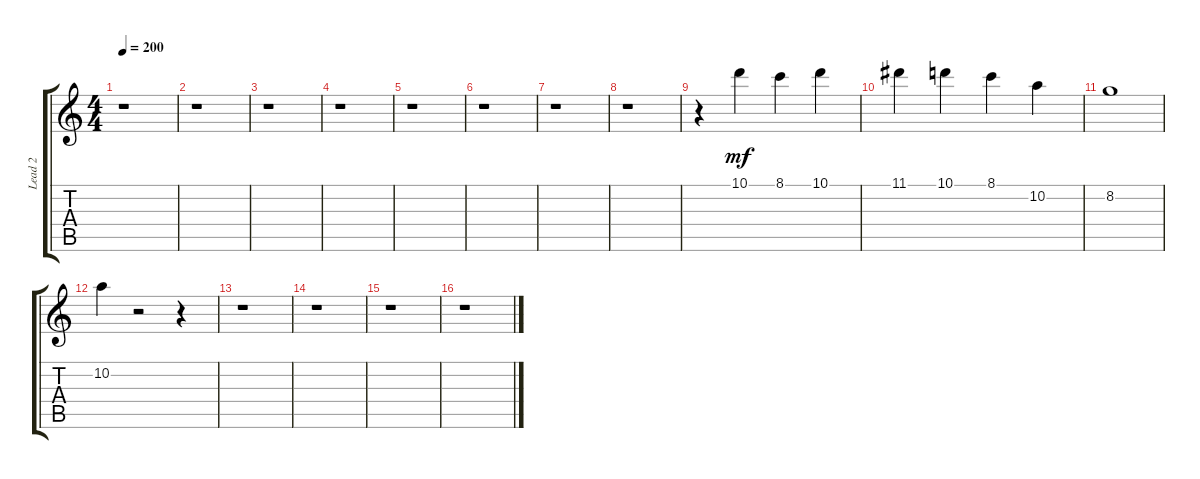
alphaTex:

\track ("Lead 2" "Lead 2") {instrument distortionguitar}
\staff {score tabs}
\tuning (E4 B3 G3 D3 A2 E2) {hide}
\ts (4 4)
\tempo 200
\clef g2
\ks c
r.1{dy mf} |
r.1 |
r.1 |
r.1 |
r.1 |
r.1 |
\section ("" "")
r.1 |
r.1 |
r.4 10.1.4{volume 14 balance 6} 8.1.4 10.1.4 |
11.1.4 10.1.4 8.1.4 10.2.4 |
8.2.1 |
10.2.4 r.2 r.4 |
r.1 |
r.1 |
r.1 |
r.1
